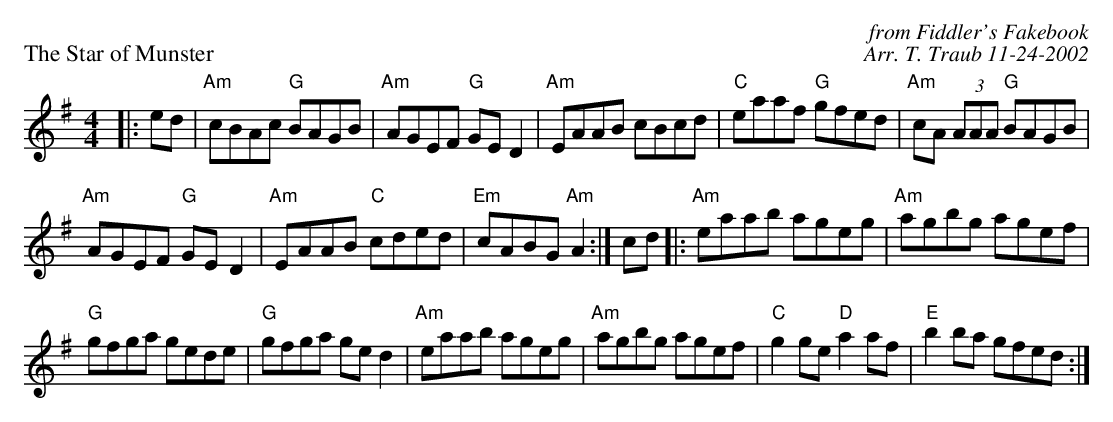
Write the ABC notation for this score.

X:1
P: The Star of Munster
C: from Fiddler's Fakebook
C: Arr. T. Traub 11-24-2002
K: G
M: 4/4
L: 1/8
|: ed|"Am"cBAc "G"BAGB|"Am"AGEF "G"GE D2|"Am"EAAB cBcd|"C"eaaf "G"gfed|"Am"cA (3AAA "G"BAGB|
"Am"AGEF "G"GE D2|"Am"EAAB "C"cded|"Em"cABG "Am"A2 :| cd |: "Am"eaab ageg|"Am"agbg agef|
"G"gfga gede|"G"gfga ge d2|"Am"eaab ageg|"Am"agbg agef|"C"g2 ge "D"a2 af|"E"b2 ba gfed :|
